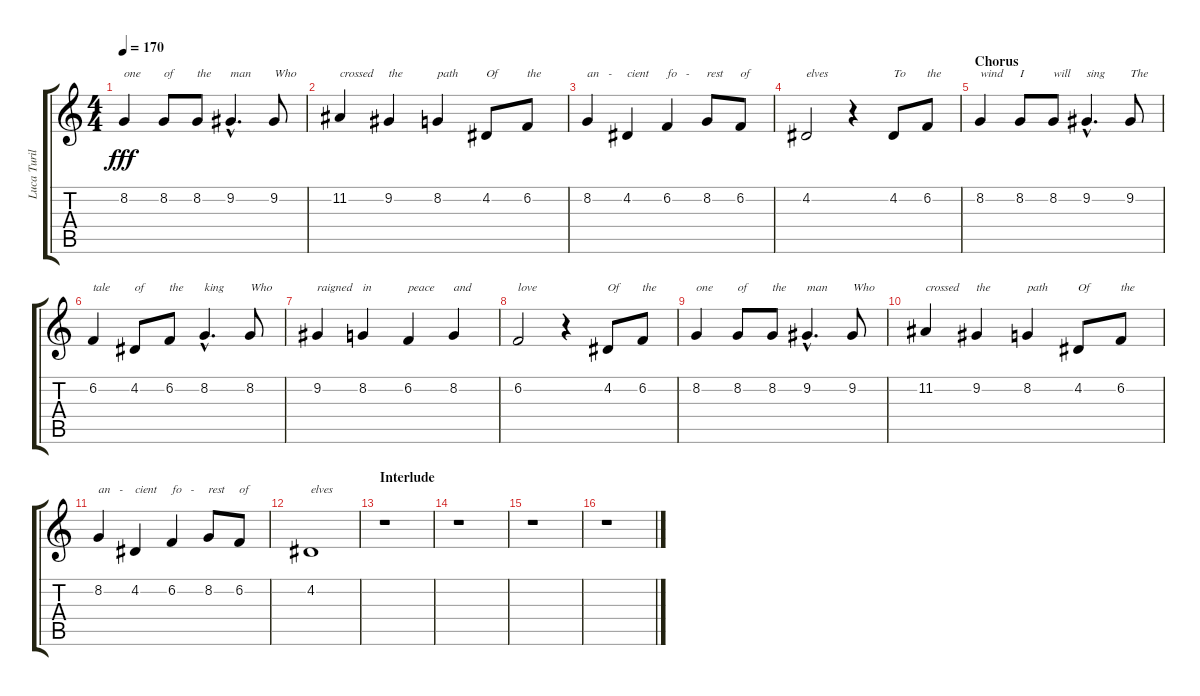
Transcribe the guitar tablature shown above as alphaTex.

\track ("Luca Turilli" "Luca Turil") {instrument cello}
\staff {score tabs}
\tuning (E4 B3 G3 D3 A2 E2) {hide}
\ts (4 4)
\tempo 170
\clef g2
\ks c
8.2.4{txt "one" dy fff} 8.2.8{txt "of"} 8.2.8{txt "the"} 9.2{hac}.4{d txt "man"} 9.2.8{txt "Who"} |
11.2.4{txt "crossed"} 9.2.4{txt "the"} 8.2.4{txt "path"} 4.2.8{txt "Of"} 6.2.8{txt "the"} |
8.2.4{txt "an   -"} 4.2.4{txt "cient"} 6.2.4{txt "fo   -"} 8.2.8{txt "rest"} 6.2.8{txt "of"} |
4.2.2{txt "elves"} r.4 4.2.8{txt "To"} 6.2.8{txt "the"} |
\section ("" "Chorus")
8.2.4{txt "wind"} 8.2.8{txt "I"} 8.2.8{txt "will"} 9.2{hac}.4{d txt "sing"} 9.2.8{txt "The"} |
6.2.4{txt "tale"} 4.2.8{txt "of"} 6.2.8{txt "the"} 8.2{hac}.4{d txt "king"} 8.2.8{txt "Who"} |
9.2.4{txt "raigned"} 8.2.4{txt "in"} 6.2.4{txt "peace"} 8.2.4{txt "and"} |
6.2.2{txt "love"} r.4 4.2.8{txt "Of"} 6.2.8{txt "the"} |
8.2.4{txt "one"} 8.2.8{txt "of"} 8.2.8{txt "the"} 9.2{hac}.4{d txt "man"} 9.2.8{txt "Who"} |
11.2.4{txt "crossed"} 9.2.4{txt "the"} 8.2.4{txt "path"} 4.2.8{txt "Of"} 6.2.8{txt "the"} |
8.2.4{txt "an   -"} 4.2.4{txt "cient"} 6.2.4{txt "fo   -"} 8.2.8{txt "rest"} 6.2.8{txt "of"} |
4.2.1{txt "elves"} |
\section ("" "Interlude")
r.1 |
r.1 |
r.1 |
r.1
